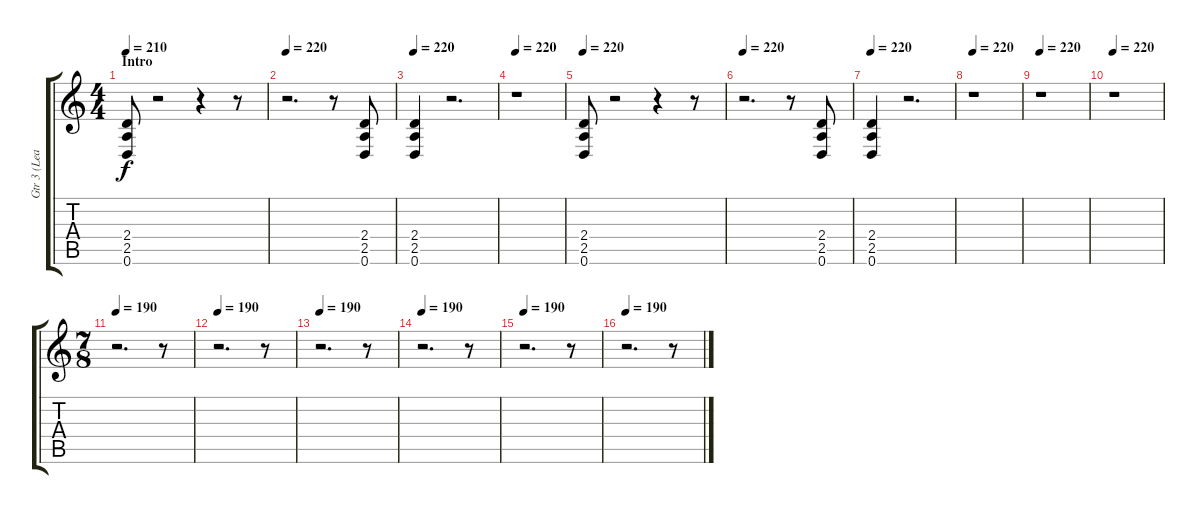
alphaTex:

\track ("Gtr 3 (Lead)" "Gtr 3 (Lea") {instrument distortionguitar}
\staff {score tabs}
\tuning (D4 A3 F3 C3 G2 D2) {hide}
\ts (4 4)
\section ("" "Intro")
\tempo 210
\tempo 220
\tempo 210
\clef g2
\ks c
(2.4 2.5 0.6).8{dy f instrument distortionguitar} r.2 r.4 r.8 |
\tempo 220
r.2{d} r.8 (2.4 2.5 0.6).8 |
\tempo 220
(2.4 2.5 0.6).4 r.2{d} |
\tempo 220
r.1 |
\tempo 220
(2.4 2.5 0.6).8 r.2 r.4 r.8 |
\tempo 220
r.2{d} r.8 (2.4 2.5 0.6).8 |
\tempo 220
(2.4 2.5 0.6).4 r.2{d} |
\tempo 220
r.1 |
\tempo 220
r.1 |
\tempo 220
r.1 |
\ts (7 8)
\tempo 190
r.2{d} r.8 |
\tempo 190
r.2{d} r.8 |
\tempo 190
r.2{d} r.8 |
\tempo 190
r.2{d} r.8 |
\tempo 190
r.2{d} r.8 |
\tempo 190
r.2{d} r.8
